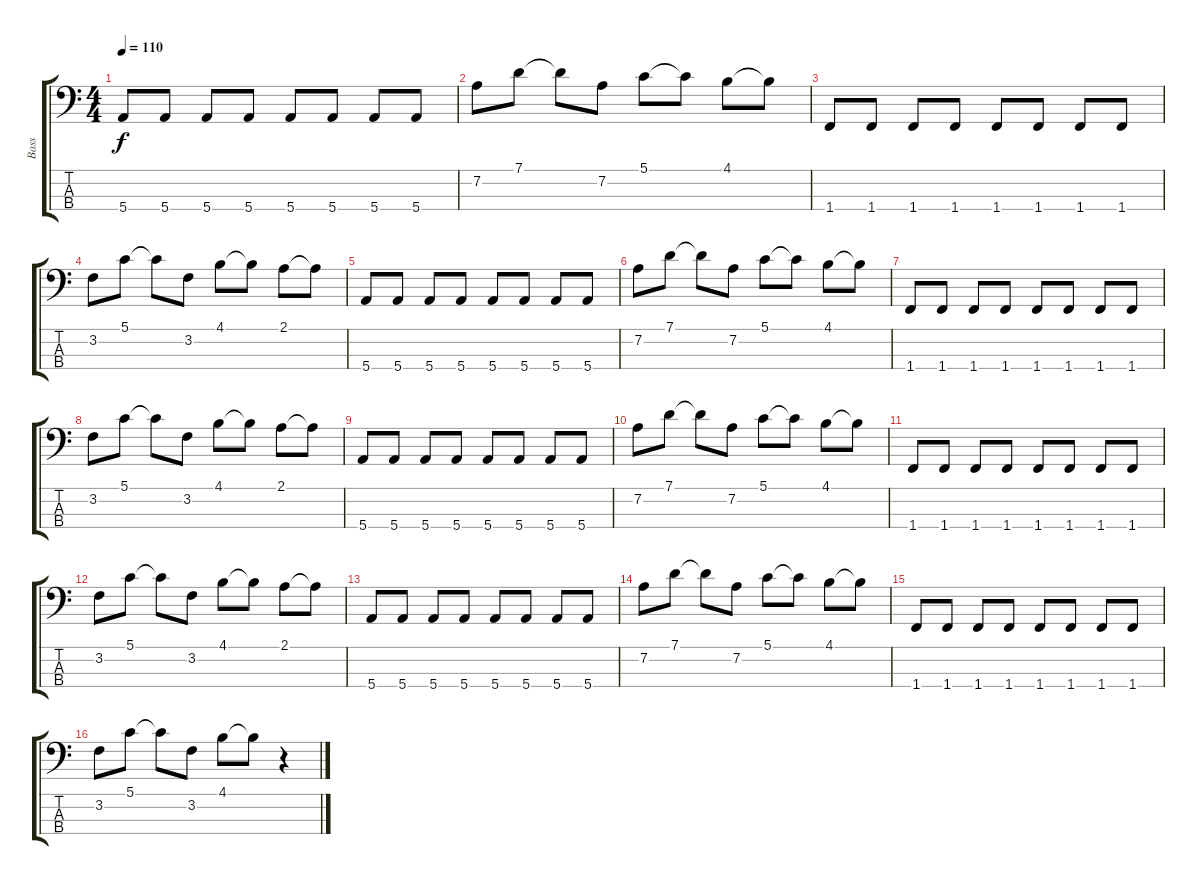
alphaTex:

\track ("Bass" "Bass") {instrument electricbassfinger}
\staff {score tabs}
\tuning (G2 D2 A1 E1) {hide}
\ts (4 4)
\tempo 110
\clef f4
\ks c
5.4.8{dy f} 5.4.8 5.4.8 5.4.8 5.4.8 5.4.8 5.4.8 5.4.8 |
7.2.8 7.1.8 7.1{t}.8 7.2.8 5.1.8 5.1{t}.8 4.1.8 4.1{t}.8 |
1.4.8 1.4.8 1.4.8 1.4.8 1.4.8 1.4.8 1.4.8 1.4.8 |
3.2.8 5.1.8 5.1{t}.8 3.2.8 4.1.8 4.1{t}.8 2.1.8 2.1{t}.8 |
5.4.8 5.4.8 5.4.8 5.4.8 5.4.8 5.4.8 5.4.8 5.4.8 |
7.2.8 7.1.8 7.1{t}.8 7.2.8 5.1.8 5.1{t}.8 4.1.8 4.1{t}.8 |
1.4.8 1.4.8 1.4.8 1.4.8 1.4.8 1.4.8 1.4.8 1.4.8 |
3.2.8 5.1.8 5.1{t}.8 3.2.8 4.1.8 4.1{t}.8 2.1.8 2.1{t}.8 |
5.4.8 5.4.8 5.4.8 5.4.8 5.4.8 5.4.8 5.4.8 5.4.8 |
7.2.8 7.1.8 7.1{t}.8 7.2.8 5.1.8 5.1{t}.8 4.1.8 4.1{t}.8 |
1.4.8 1.4.8 1.4.8 1.4.8 1.4.8 1.4.8 1.4.8 1.4.8 |
3.2.8 5.1.8 5.1{t}.8 3.2.8 4.1.8 4.1{t}.8 2.1.8 2.1{t}.8 |
5.4.8 5.4.8 5.4.8 5.4.8 5.4.8 5.4.8 5.4.8 5.4.8 |
7.2.8 7.1.8 7.1{t}.8 7.2.8 5.1.8 5.1{t}.8 4.1.8 4.1{t}.8 |
1.4.8 1.4.8 1.4.8 1.4.8 1.4.8 1.4.8 1.4.8 1.4.8 |
3.2.8 5.1.8 5.1{t}.8 3.2.8 4.1.8 4.1{t}.8 r.4
